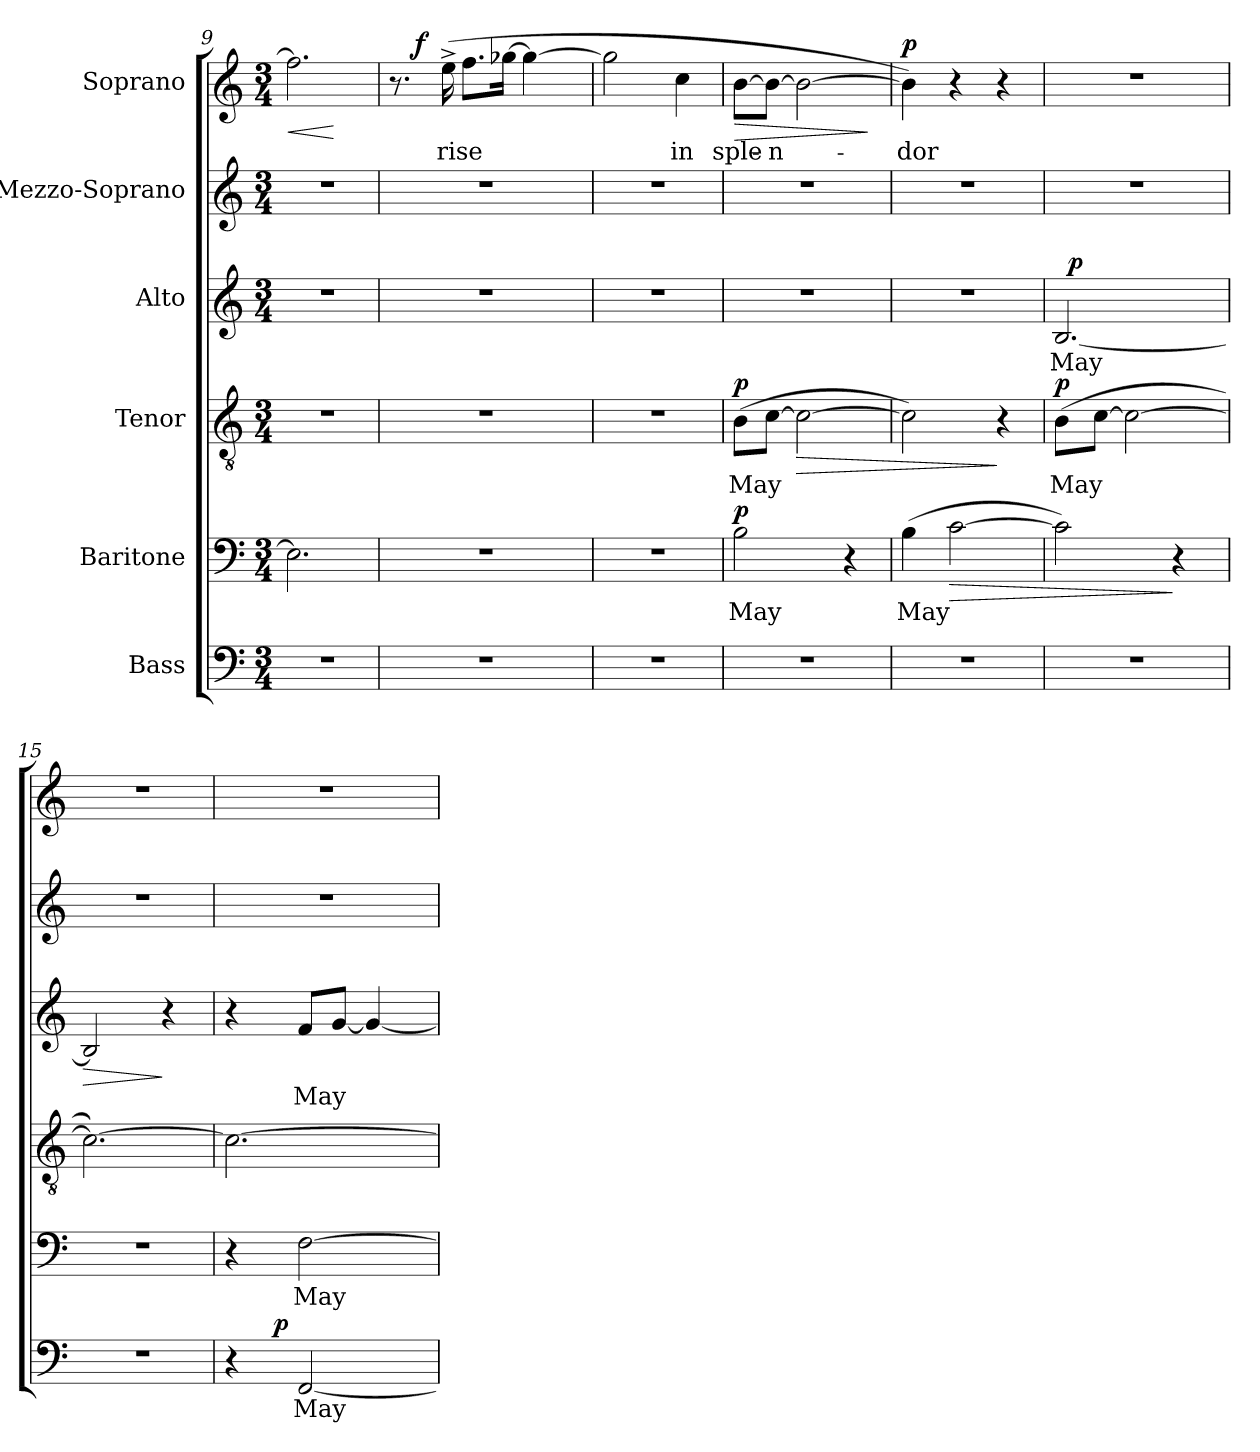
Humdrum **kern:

**kern	**text	**dynam	**kern	**text	**dynam	**kern	**text	**dynam	**kern	**text	**dynam	**kern	**kern	**text	**dynam
*part6	*part6	*part6	*part5	*part5	*part5	*part4	*part4	*part4	*part3	*part3	*part3	*part2	*part1	*part1	*part1
*staff6	*staff6	*staff6	*staff5	*staff5	*staff5	*staff4	*staff4	*staff4	*staff3	*staff3	*staff3	*staff2	*staff1	*staff1	*staff1
*I"Bass	*	*	*I"Baritone	*	*	*I"Tenor	*	*	*I"Alto	*	*	*I"Mezzo-Soprano	*I"Soprano	*	*
*clefF4	*	*	*clefF4	*	*	*clefGv2	*	*	*clefG2	*	*	*clefG2	*clefG2	*	*
*k[]	*	*	*k[]	*	*	*k[]	*	*	*k[]	*	*	*k[]	*k[]	*	*
*C:	*	*	*C:	*	*	*C:	*	*	*C:	*	*	*C:	*C:	*	*
*M3/4	*	*	*M3/4	*	*	*M3/4	*	*	*M3/4	*	*	*M3/4	*M3/4	*	*
=9	=9	=9	=9	=9	=9	=9	=9	=9	=9	=9	=9	=9	=9	=9	=9
!LO:N:vis=1	!	!	!	!	!	!LO:N:vis=1	!	!	!LO:N:vis=1	!	!	!LO:N:vis=1	!	!	!LO:HP:b
2.r	.	.	2.E\]	.	.	2.r	.	.	2.r	.	.	2.r	2.ff\]	.	<
.	.	.	.	.	.	.	.	.	.	.	.	.	.	.	[
!!LO:LB:g=z
=10	=10	=10	=10	=10	=10	=10	=10	=10	=10	=10	=10	=10	=10	=10	=10
!LO:N:vis=1	!	!	!LO:N:vis=1	!	!	!LO:N:vis=1	!	!	!LO:N:vis=1	!	!	!LO:N:vis=1	!	!	!
*	*	*	*	*	*	*	*	*	*	*	*	*	*^	*	*
2.r	.	.	2.r	.	.	2.r	.	.	2.r	.	.	2.r	8.r	16.ryy	.	.
!	!	!	!	!	!	!	!	!	!	!	!	!	!	!	!	!LO:DY:a
.	.	.	.	.	.	.	.	.	.	.	.	.	.	2ryy	.	f
!	!	!	!	!	!	!	!	!	!	!	!	!	!	!	!LO:LY:b	!
.	.	.	.	.	.	.	.	.	.	.	.	.	(>16ee^>\	.	rise	.
.	.	.	.	.	.	.	.	.	.	.	.	.	8.ff\L	.	.	.
.	.	.	.	.	.	.	.	.	.	.	.	.	[>16gg-X\Jk	.	.	.
.	.	.	.	.	.	.	.	.	.	.	.	.	4gg-\_	.	.	.
.	.	.	.	.	.	.	.	.	.	.	.	.	.	8ryy	.	.
.	.	.	.	.	.	.	.	.	.	.	.	.	.	32ryy	.	.
=11	=11	=11	=11	=11	=11	=11	=11	=11	=11	=11	=11	=11	=11	=11	=11	=11
!LO:N:vis=1	!	!	!LO:N:vis=1	!	!	!LO:N:vis=1	!	!	!LO:N:vis=1	!	!	!LO:N:vis=1	!	!	!	!
*	*	*	*	*	*	*	*	*	*	*	*	*	*v	*v	*	*
2.r	.	.	2.r	.	.	2.r	.	.	2.r	.	.	2.r	2gg-\]	.	.
!	!	!	!	!	!	!	!	!	!	!	!	!	!	!LO:LY:b	!
.	.	.	.	.	.	.	.	.	.	.	.	.	4cc\	in	.
=12	=12	=12	=12	=12	=12	=12	=12	=12	=12	=12	=12	=12	=12	=12	=12
!LO:N:vis=1	!	!	!	!LO:LY:b	!LO:DY:a	!	!LO:LY:b	!LO:DY:a	!LO:N:vis=1	!	!	!LO:N:vis=1	!	!LO:LY:b	!LO:HP:b
2.r	.	.	2B\	May	p	(>8B\L	May	p	2.r	.	.	2.r	[>8b\L	sple-	>
!	!	!	!	!	!	!	!	!	!	!	!	!	!	!LO:LY:b:rj	!
.	.	.	.	.	.	[>8c\J	.	.	.	.	.	.	8b\J_	-n-	.
!	!	!	!	!	!	!	!	!LO:HP:b	!	!	!	!	!	!	!
.	.	.	.	.	.	2c\_	.	>	.	.	.	.	2b\_	.	.
.	.	.	4r	.	.	.	.	.	.	.	.	.	.	.	.
.	.	.	.	.	.	.	.	.	.	.	.	.	.	.	]
=13	=13	=13	=13	=13	=13	=13	=13	=13	=13	=13	=13	=13	=13	=13	=13
!LO:N:vis=1	!	!	!	!LO:LY:b	!	!	!	!	!LO:N:vis=1	!	!	!LO:N:vis=1	!	!LO:LY:b	!LO:DY:a
2.r	.	.	(>4B\	May	.	2c\])	.	.	2.r	.	.	2.r	4b\])	-dor	p
!	!	!	!	!	!LO:HP:b	!	!	!	!	!	!	!	!	!	!
.	.	.	[>2c\	.	>	.	.	.	.	.	.	.	4r	.	.
.	.	.	.	.	.	4r	.	]	.	.	.	.	4r	.	.
=14	=14	=14	=14	=14	=14	=14	=14	=14	=14	=14	=14	=14	=14	=14	=14
!LO:N:vis=1	!	!	!	!	!	!	!LO:LY:b	!LO:DY:a	!	!LO:LY:b	!	!LO:N:vis=1	!LO:N:vis=1	!	!
*	*	*	*	*	*	*	*	*	*^	*	*	*	*	*	*
2.r	.	.	2c\])	.	.	(>8B\L	May	p	[<2.B/	32ryy	May	.	2.r	2.r	.	.
!	!	!	!	!	!	!	!	!	!	!	!	!LO:DY:a	!	!	!	!
.	.	.	.	.	.	.	.	.	.	2ryy	.	p	.	.	.	.
.	.	.	.	.	.	[>8c\J	.	.	.	.	.	.	.	.	.	.
.	.	.	.	.	.	2c\_	.	.	.	.	.	.	.	.	.	.
.	.	.	4r	.	]	.	.	.	.	.	.	.	.	.	.	.
.	.	.	.	.	.	.	.	.	.	8..ryy	.	.	.	.	.	.
=15	=15	=15	=15	=15	=15	=15	=15	=15	=15	=15	=15	=15	=15	=15	=15	=15
!LO:N:vis=1	!	!	!LO:N:vis=1	!	!	!	!	!	!	!	!	!LO:HP:b	!LO:N:vis=1	!LO:N:vis=1	!	!
*	*	*	*	*	*	*	*	*	*v	*v	*	*	*	*	*	*
2.r	.	.	2.r	.	.	2.c\_)	.	.	2B/]	.	>	2.r	2.r	.	.
.	.	.	.	.	.	.	.	.	4r	.	]	.	.	.	.
=16	=16	=16	=16	=16	=16	=16	=16	=16	=16	=16	=16	=16	=16	=16	=16
!	!	!	!	!	!	!	!	!	!	!	!	!LO:N:vis=1	!LO:N:vis=1	!	!
*^	*	*	*	*	*	*	*	*	*	*	*	*	*	*	*
4r	6ryy	.	.	4r	.	.	2.c\_	.	.	4r	.	.	2.r	2.r	.	.
.	96ryy	.	.	.	.	.	.	.	.	.	.	.	.	.	.	.
!	!	!	!LO:DY:a	!	!	!	!	!	!	!	!	!	!	!	!	!
.	3ryy	.	p	.	.	.	.	.	.	.	.	.	.	.	.	.
!	!	!LO:LY:b	!	!	!LO:LY:b	!	!	!	!	!	!LO:LY:b	!	!	!	!	!
[<2FF/	.	May	.	[>2F\	May	.	.	.	.	8f/L	May	.	.	.	.	.
.	.	.	.	.	.	.	.	.	.	[<8g/J	.	.	.	.	.	.
.	.	.	.	.	.	.	.	.	.	4g/_	.	.	.	.	.	.
.	6ryy	.	.	.	.	.	.	.	.	.	.	.	.	.	.	.
.	24..ryy	.	.	.	.	.	.	.	.	.	.	.	.	.	.	.
*v	*v	*	*	*	*	*	*	*	*	*	*	*	*	*	*	*
=	=	=	=	=	=	=	=	=	=	=	=	=	=	=	=
*-	*-	*-	*-	*-	*-	*-	*-	*-	*-	*-	*-	*-	*-	*-	*-
